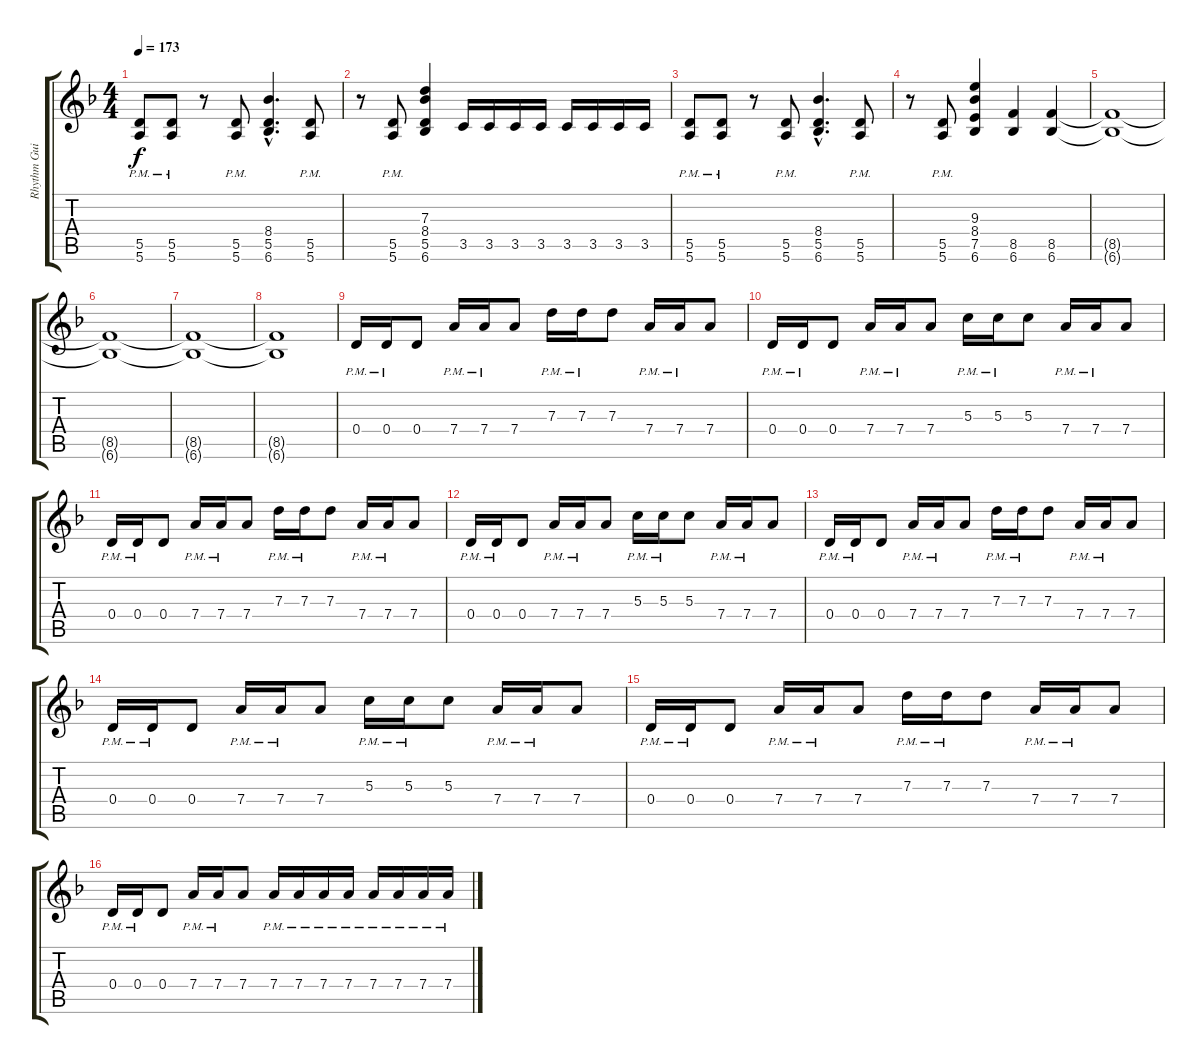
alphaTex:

\track ("Rhythm Guitar 2" "Rhythm Gui") {instrument distortionguitar}
\staff {score tabs}
\tuning (E4 B3 G3 D3 A2 E2) {hide}
\ts (4 4)
\tempo 173
\clef g2
\ks dminor
(5.5{pm} 5.6{pm}).8{dy f} (5.5{pm} 5.6{pm}).8 r.8 (5.5{pm} 5.6{pm}).8 (8.4{hac} 5.5{hac} 6.6{hac}).4{d} (5.5{pm} 5.6{pm}).8 |
r.8 (5.5{pm} 5.6{pm}).8 (7.3 8.4 5.5 6.6).4 3.5.16 3.5.16 3.5.16 3.5.16 3.5.16 3.5.16 3.5.16 3.5.16 |
(5.5{pm} 5.6{pm}).8 (5.5{pm} 5.6{pm}).8 r.8 (5.5{pm} 5.6{pm}).8 (8.4{hac} 5.5{hac} 6.6{hac}).4{d} (5.5{pm} 5.6{pm}).8 |
r.8 (5.5{pm} 5.6{pm}).8 (9.3 8.4 7.5 6.6).4 (8.5 6.6).4 (8.5 6.6).4 |
(8.5{t} 6.6{t}).1 |
(8.5{t} 6.6{t}).1 |
(8.5{t} 6.6{t}).1 |
(8.5{t} 6.6{t}).1 |
0.4{pm}.16 0.4{pm}.16 0.4.8 7.4{pm}.16 7.4{pm}.16 7.4.8 7.3{pm}.16 7.3{pm}.16 7.3.8 7.4{pm}.16 7.4{pm}.16 7.4.8 |
0.4{pm}.16 0.4{pm}.16 0.4.8 7.4{pm}.16 7.4{pm}.16 7.4.8 5.3{pm}.16 5.3{pm}.16 5.3.8 7.4{pm}.16 7.4{pm}.16 7.4.8 |
0.4{pm}.16 0.4{pm}.16 0.4.8 7.4{pm}.16 7.4{pm}.16 7.4.8 7.3{pm}.16 7.3{pm}.16 7.3.8 7.4{pm}.16 7.4{pm}.16 7.4.8 |
0.4{pm}.16 0.4{pm}.16 0.4.8 7.4{pm}.16 7.4{pm}.16 7.4.8 5.3{pm}.16 5.3{pm}.16 5.3.8 7.4{pm}.16 7.4{pm}.16 7.4.8 |
0.4{pm}.16 0.4{pm}.16 0.4.8 7.4{pm}.16 7.4{pm}.16 7.4.8 7.3{pm}.16 7.3{pm}.16 7.3.8 7.4{pm}.16 7.4{pm}.16 7.4.8 |
0.4{pm}.16 0.4{pm}.16 0.4.8 7.4{pm}.16 7.4{pm}.16 7.4.8 5.3{pm}.16 5.3{pm}.16 5.3.8 7.4{pm}.16 7.4{pm}.16 7.4.8 |
0.4{pm}.16 0.4{pm}.16 0.4.8 7.4{pm}.16 7.4{pm}.16 7.4.8 7.3{pm}.16 7.3{pm}.16 7.3.8 7.4{pm}.16 7.4{pm}.16 7.4.8 |
0.4{pm}.16 0.4{pm}.16 0.4.8 7.4{pm}.16 7.4{pm}.16 7.4.8 7.4{pm}.16 7.4{pm}.16 7.4{pm}.16 7.4{pm}.16 7.4{pm}.16 7.4{pm}.16 7.4{pm}.16 7.4{pm}.16
